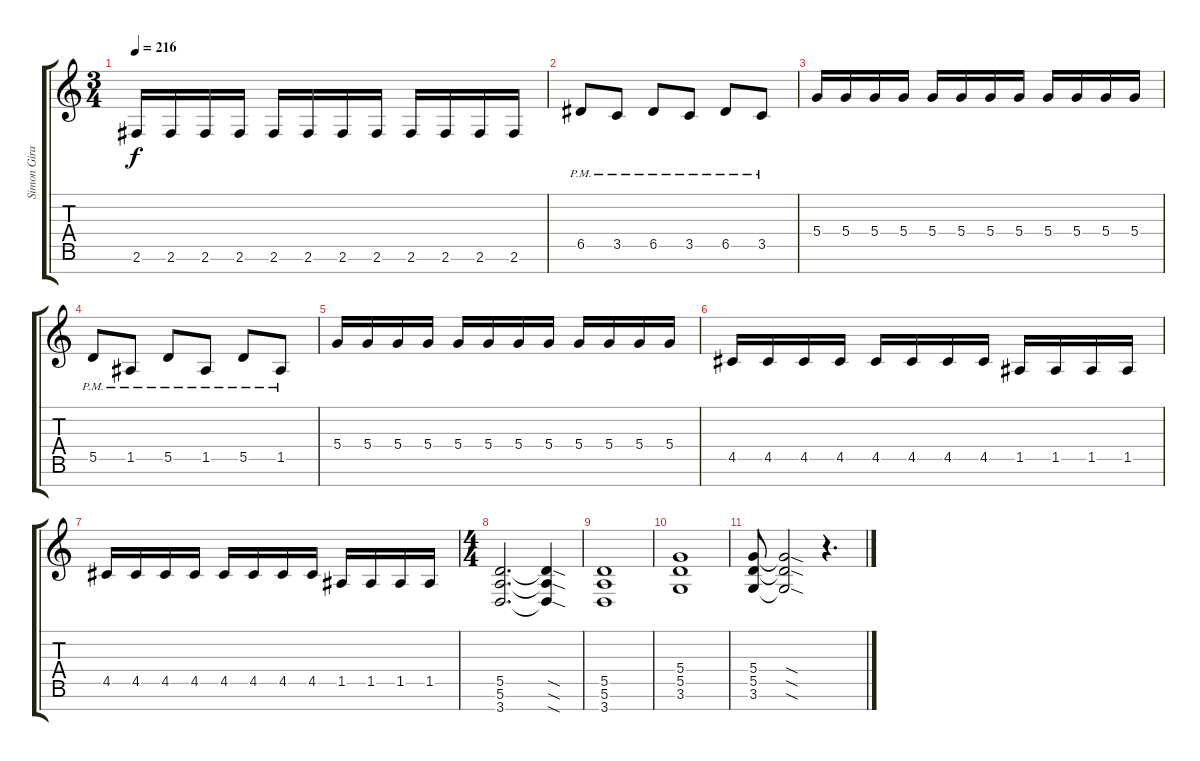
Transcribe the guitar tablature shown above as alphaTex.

\track ("Simon Girard" "Simon Gira") {instrument distortionguitar}
\staff {score tabs}
\tuning (E4 B3 G3 D3 A2 E2 B1) {hide}
\ts (3 4)
\tempo 216
\clef g2
\ks c
2.6.16{dy f} 2.6.16 2.6.16 2.6.16 2.6.16 2.6.16 2.6.16 2.6.16 2.6.16 2.6.16 2.6.16 2.6.16 |
6.5{pm}.8 3.5{pm}.8 6.5{pm}.8 3.5{pm}.8 6.5{pm}.8 3.5{pm}.8 |
5.4.16 5.4.16 5.4.16 5.4.16 5.4.16 5.4.16 5.4.16 5.4.16 5.4.16 5.4.16 5.4.16 5.4.16 |
5.5{pm}.8 1.5{pm}.8 5.5{pm}.8 1.5{pm}.8 5.5{pm}.8 1.5{pm}.8 |
5.4.16 5.4.16 5.4.16 5.4.16 5.4.16 5.4.16 5.4.16 5.4.16 5.4.16 5.4.16 5.4.16 5.4.16 |
4.5.16 4.5.16 4.5.16 4.5.16 4.5.16 4.5.16 4.5.16 4.5.16 1.5.16 1.5.16 1.5.16 1.5.16 |
4.5.16 4.5.16 4.5.16 4.5.16 4.5.16 4.5.16 4.5.16 4.5.16 1.5.16 1.5.16 1.5.16 1.5.16 |
\ts (4 4)
(5.5 5.6 3.7).2{d} (5.5{sod t} 5.6{sod t} 3.7{sod t}).4 |
(5.5 5.6 3.7).1 |
(5.4 5.5 3.6).1 |
(5.4 5.5 3.6).8 (5.4{sod t} 5.5{sod t} 3.6{sod t}).2 r.4{d}
